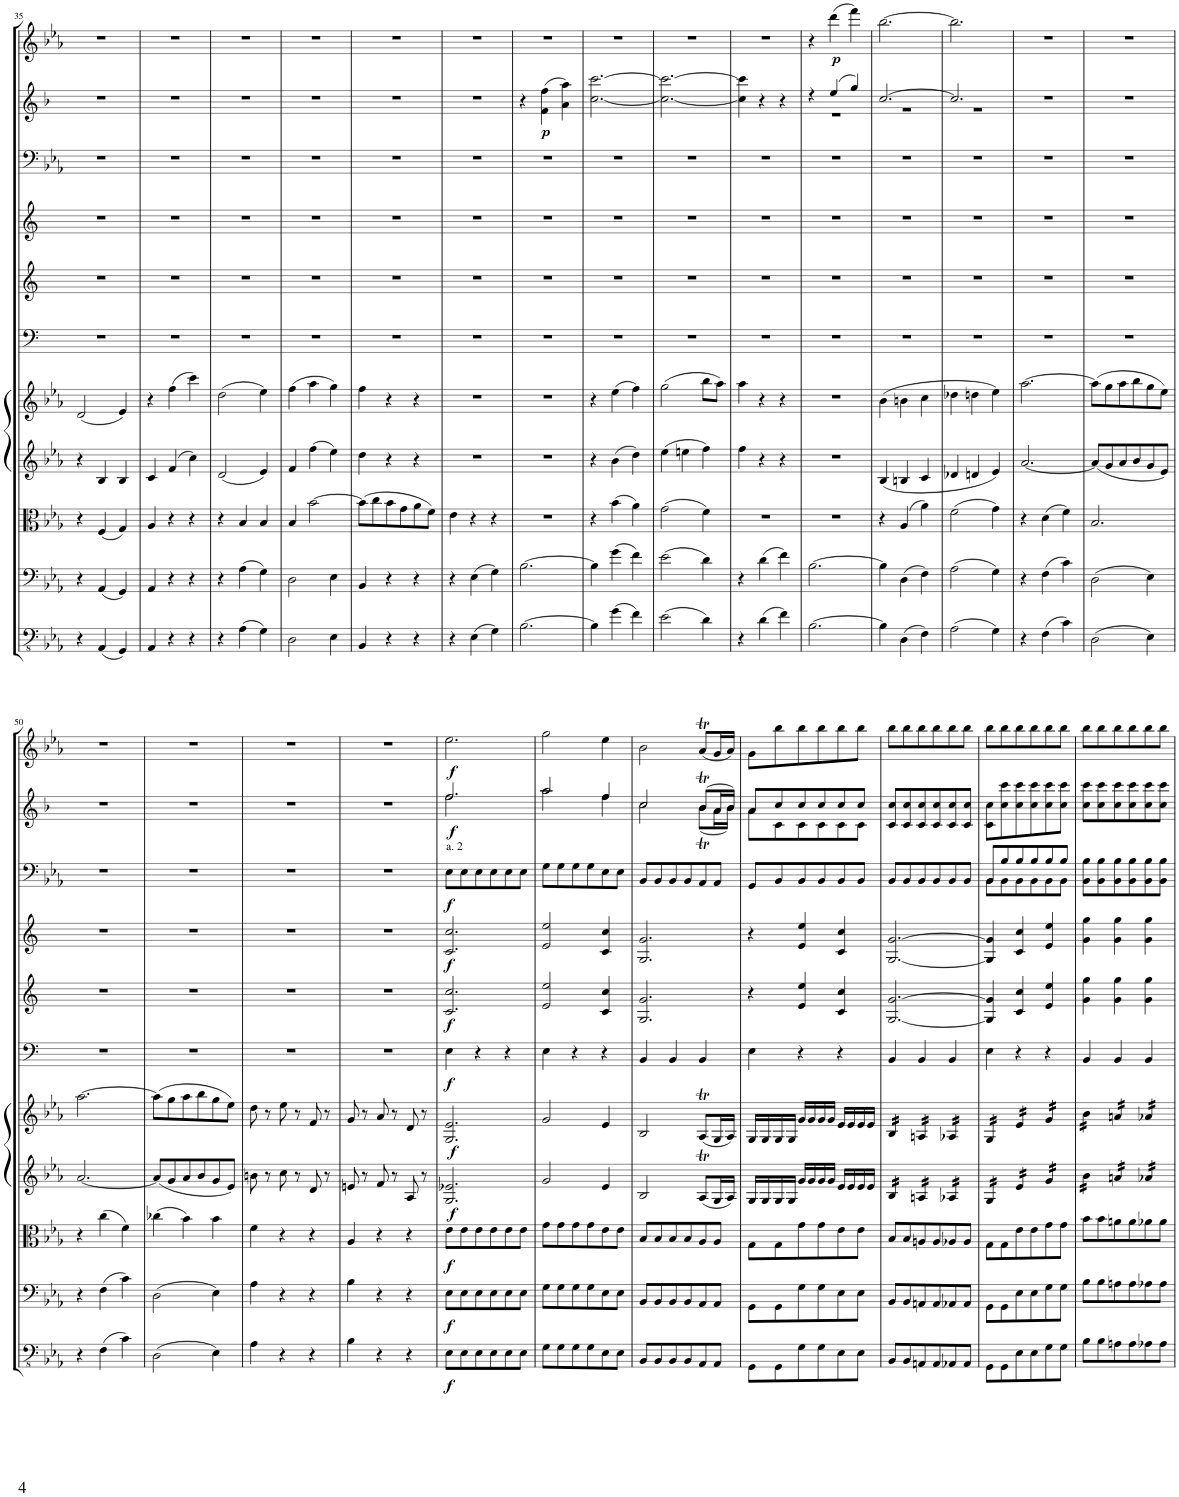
**kern	**dynam	**kern	**dynam	**kern	**dynam	**kern	**dynam	**kern	**dynam	**kern	**dynam	**kern	**dynam	**kern	**dynam	**kern	**dynam	**kern	**text	**dynam	**kern	**dynam
*part11	*part11	*part10	*part10	*part9	*part9	*part8	*part8	*part7	*part7	*part6	*part6	*part5	*part5	*part4	*part4	*part3	*part3	*part2	*part2	*part2	*part1	*part1
*staff11	*staff11	*staff10	*staff10	*staff9	*staff9	*staff8	*staff8	*staff7	*staff7	*staff6	*staff6	*staff5	*staff5	*staff4	*staff4	*staff3	*staff3	*staff2	*staff2	*staff2	*staff1	*staff1
*I"Basso.	*	*I"Violoncello.	*	*I"Viola.	*	*I"Violino II.	*	*I"Violino I.	*	*I"Timpani in Es. B.	*	*I"Trombe in Es.	*	*I"Corni in Es.	*	*I"Fagotti.	*	*I"Clarinetti in B.	*	*	*I"Flauto.	*
*	*	*	*	*	*	*	*	*	*	*I'Timp	*	*	*	*	*	*	*	*I'Cl	*	*	*I'Fl	*
!!LO:PB:g=z
*clefFv4	*	*clefF4	*	*clefC3	*	*clefG2	*	*clefG2	*	*clefF4	*	*clefG2	*	*clefG2	*	*clefF4	*	*clefG2	*	*	*clefG2	*
*	*	*	*	*	*	*	*	*	*	*	*	*Trd-2c-3	*	*Trd5c9	*	*	*	*Trd1c2	*	*	*	*
*k[b-e-a-]	*	*k[b-e-a-]	*	*k[b-e-a-]	*	*k[b-e-a-]	*	*k[b-e-a-]	*	*k[b-e-a-]	*	*k[]	*	*k[]	*	*k[b-e-a-]	*	*k[b-]	*	*	*k[b-e-a-]	*
*M3/4	*	*M3/4	*	*M3/4	*	*M3/4	*	*M3/4	*	*M3/4	*	*M3/4	*	*M3/4	*	*M3/4	*	*M3/4	*	*	*M3/4	*
=35	=35	=35	=35	=35	=35	=35	=35	=35	=35	=35	=35	=35	=35	=35	=35	=35	=35	=35	=35	=35	=35	=35
4r	.	4r	.	4r	.	4r	.	(2d/	.	2.r	.	2.r	.	2.r	.	2.r	.	2.r	.	.	2.r	.
(4AAA-/	.	(4AA-/	.	(4F/	.	4B-/	.	.	.	.	.	.	.	.	.	.	.	.	.	.	.	.
4GGG/)	.	4GG/)	.	4G/)	.	4B-/	.	4e-/)	.	.	.	.	.	.	.	.	.	.	.	.	.	.
=36	=36	=36	=36	=36	=36	=36	=36	=36	=36	=36	=36	=36	=36	=36	=36	=36	=36	=36	=36	=36	=36	=36
4AAA-/	.	4AA-/	.	4A-/	.	4c/	.	4r	.	2.r	.	2.r	.	2.r	.	2.r	.	2.r	.	.	2.r	.
4r	.	4r	.	4r	.	(4f/	.	(4ff\	.	.	.	.	.	.	.	.	.	.	.	.	.	.
4r	.	4r	.	4r	.	4cc\)	.	4ccc\)	.	.	.	.	.	.	.	.	.	.	.	.	.	.
=37	=37	=37	=37	=37	=37	=37	=37	=37	=37	=37	=37	=37	=37	=37	=37	=37	=37	=37	=37	=37	=37	=37
4r	.	4r	.	4r	.	(2d/	.	(2dd\	.	2.r	.	2.r	.	2.r	.	2.r	.	2.r	.	.	2.r	.
(4AA-\	.	(4A-\	.	4B-/	.	.	.	.	.	.	.	.	.	.	.	.	.	.	.	.	.	.
4GG\)	.	4G\)	.	4B-/	.	4e-/)	.	4ee-\)	.	.	.	.	.	.	.	.	.	.	.	.	.	.
=38	=38	=38	=38	=38	=38	=38	=38	=38	=38	=38	=38	=38	=38	=38	=38	=38	=38	=38	=38	=38	=38	=38
2DD\	.	2D\	.	4B-/	.	4f/	.	(4ff\	.	2.r	.	2.r	.	2.r	.	2.r	.	2.r	.	.	2.r	.
.	.	.	.	[2b-\	.	(4ff\	.	4aa-\	.	.	.	.	.	.	.	.	.	.	.	.	.	.
4EE-\	.	4E-\	.	.	.	4ee-\)	.	4gg\)	.	.	.	.	.	.	.	.	.	.	.	.	.	.
=39	=39	=39	=39	=39	=39	=39	=39	=39	=39	=39	=39	=39	=39	=39	=39	=39	=39	=39	=39	=39	=39	=39
4BBB-/	.	4BB-/	.	(8b-\L]	.	4dd\	.	4ff\	.	2.r	.	2.r	.	2.r	.	2.r	.	2.r	.	.	2.r	.
.	.	.	.	8cc\	.	.	.	.	.	.	.	.	.	.	.	.	.	.	.	.	.	.
4r	.	4r	.	8b-\	.	4r	.	4r	.	.	.	.	.	.	.	.	.	.	.	.	.	.
.	.	.	.	8g\	.	.	.	.	.	.	.	.	.	.	.	.	.	.	.	.	.	.
4r	.	4r	.	8a-\	.	4r	.	4r	.	.	.	.	.	.	.	.	.	.	.	.	.	.
.	.	.	.	8f\J)	.	.	.	.	.	.	.	.	.	.	.	.	.	.	.	.	.	.
=40	=40	=40	=40	=40	=40	=40	=40	=40	=40	=40	=40	=40	=40	=40	=40	=40	=40	=40	=40	=40	=40	=40
4r	.	4r	.	4e-\	.	2.r	.	2.r	.	2.r	.	2.r	.	2.r	.	2.r	.	2.r	.	.	2.r	.
(4EE-\	.	(4E-\	.	4r	.	.	.	.	.	.	.	.	.	.	.	.	.	.	.	.	.	.
4GG\)	.	4G\)	.	4r	.	.	.	.	.	.	.	.	.	.	.	.	.	.	.	.	.	.
=41	=41	=41	=41	=41	=41	=41	=41	=41	=41	=41	=41	=41	=41	=41	=41	=41	=41	=41	=41	=41	=41	=41
[2.BB-\	.	[2.B-\	.	2.r	.	2.r	.	2.r	.	2.r	.	2.r	.	2.r	.	2.r	.	4r	.	.	2.r	.
!	!	!	!	!	!	!	!	!	!	!	!	!	!	!	!	!	!	!	!	!LO:DY:b	!	!
.	.	.	.	.	.	.	.	.	.	.	.	.	.	.	.	.	.	(4f\ 4ff\	.	p	.	.
.	.	.	.	.	.	.	.	.	.	.	.	.	.	.	.	.	.	4a\ 4aa\)	.	.	.	.
=42	=42	=42	=42	=42	=42	=42	=42	=42	=42	=42	=42	=42	=42	=42	=42	=42	=42	=42	=42	=42	=42	=42
4BB-\]	.	4B-\]	.	4r	.	4r	.	4r	.	2.r	.	2.r	.	2.r	.	2.r	.	[2.cc\ [2.ccc\	.	.	2.r	.
(4G\	.	(4g\	.	(4b-\	.	(4b-\	.	(4ee-\	.	.	.	.	.	.	.	.	.	.	.	.	.	.
4F\)	.	4f\)	.	4a-\)	.	4dd\)	.	4ff\)	.	.	.	.	.	.	.	.	.	.	.	.	.	.
=43	=43	=43	=43	=43	=43	=43	=43	=43	=43	=43	=43	=43	=43	=43	=43	=43	=43	=43	=43	=43	=43	=43
(2E-\	.	(2e-\	.	(2g\	.	(4ee-\	.	(2gg\	.	2.r	.	2.r	.	2.r	.	2.r	.	2.cc\_ 2.ccc\_	.	.	2.r	.
.	.	.	.	.	.	4een\	.	.	.	.	.	.	.	.	.	.	.	.	.	.	.	.
4D\)	.	4d\)	.	4f\)	.	4ff\)	.	8bb-\L	.	.	.	.	.	.	.	.	.	.	.	.	.	.
.	.	.	.	.	.	.	.	8aa-\J)	.	.	.	.	.	.	.	.	.	.	.	.	.	.
=44	=44	=44	=44	=44	=44	=44	=44	=44	=44	=44	=44	=44	=44	=44	=44	=44	=44	=44	=44	=44	=44	=44
4r	.	4r	.	2.r	.	4ff\	.	4aa-\	.	2.r	.	2.r	.	2.r	.	2.r	.	4cc\] 4ccc\]	.	.	2.r	.
(4D\	.	(4d\	.	.	.	4r	.	4r	.	.	.	.	.	.	.	.	.	4r	.	.	.	.
4F\)	.	4f\)	.	.	.	4r	.	4r	.	.	.	.	.	.	.	.	.	4r	.	.	.	.
=45	=45	=45	=45	=45	=45	=45	=45	=45	=45	=45	=45	=45	=45	=45	=45	=45	=45	=45	=45	=45	=45	=45
*	*	*	*	*	*	*	*	*	*	*	*	*	*	*	*	*	*	*^	*	*	*	*
[2.BB-\	.	[2.B-\	.	2.r	.	2.r	.	2.r	.	2.r	.	2.r	.	2.r	.	2.r	.	4r	2.r	.	.	4r	.
!	!	!	!	!	!	!	!	!	!	!	!	!	!	!	!	!	!	!	!	!	!	!	!LO:DY:b
.	.	.	.	.	.	.	.	.	.	.	.	.	.	.	.	.	.	(4ee/	.	.	.	(4ddd\	p
.	.	.	.	.	.	.	.	.	.	.	.	.	.	.	.	.	.	4gg/)	.	.	.	4fff\)	.
=46	=46	=46	=46	=46	=46	=46	=46	=46	=46	=46	=46	=46	=46	=46	=46	=46	=46	=46	=46	=46	=46	=46	=46
4BB-\]	.	4B-\]	.	4r	.	(4B-/	.	(4b-\	.	2.r	.	2.r	.	2.r	.	2.r	.	[2.cc/	2.r	.	.	[2.bb-\	.
(4DD\	.	(4D\	.	(4A-/	.	4Bn/	.	4bn\	.	.	.	.	.	.	.	.	.	.	.	.	.	.	.
4FF\)	.	4F\)	.	4a-\)	.	4c/	.	4cc\	.	.	.	.	.	.	.	.	.	.	.	.	.	.	.
=47	=47	=47	=47	=47	=47	=47	=47	=47	=47	=47	=47	=47	=47	=47	=47	=47	=47	=47	=47	=47	=47	=47	=47
(2AA-\	.	(2A-\	.	(2f\	.	4d-X/	.	4dd-X\	.	2.r	.	2.r	.	2.r	.	2.r	.	2.cc/]	2.r	.	.	2.bb-\]	.
.	.	.	.	.	.	4dn/	.	4ddn\	.	.	.	.	.	.	.	.	.	.	.	.	.	.	.
4GG\)	.	4G\)	.	4g\)	.	4e-/)	.	4ee-\)	.	.	.	.	.	.	.	.	.	.	.	.	.	.	.
*	*	*	*	*	*	*	*	*	*	*	*	*	*	*	*	*	*	*v	*v	*	*	*	*
=48	=48	=48	=48	=48	=48	=48	=48	=48	=48	=48	=48	=48	=48	=48	=48	=48	=48	=48	=48	=48	=48	=48
4r	.	4r	.	4r	.	[2.a-/	.	[2.aa-\	.	2.r	.	2.r	.	2.r	.	2.r	.	2.r	.	.	2.r	.
(4FF\	.	(4F\	.	(4d\	.	.	.	.	.	.	.	.	.	.	.	.	.	.	.	.	.	.
4C\)	.	4c\)	.	4f\)	.	.	.	.	.	.	.	.	.	.	.	.	.	.	.	.	.	.
=49	=49	=49	=49	=49	=49	=49	=49	=49	=49	=49	=49	=49	=49	=49	=49	=49	=49	=49	=49	=49	=49	=49
(2DD\	.	(2D\	.	2.B-/	.	(8a-/L]	.	(8aa-\L]	.	2.r	.	2.r	.	2.r	.	2.r	.	2.r	.	.	2.r	.
.	.	.	.	.	.	8g/	.	8gg\	.	.	.	.	.	.	.	.	.	.	.	.	.	.
.	.	.	.	.	.	8a-/	.	8aa-\	.	.	.	.	.	.	.	.	.	.	.	.	.	.
.	.	.	.	.	.	8b-/	.	8bb-\	.	.	.	.	.	.	.	.	.	.	.	.	.	.
4EE-\)	.	4E-\)	.	.	.	8g/	.	8gg\	.	.	.	.	.	.	.	.	.	.	.	.	.	.
.	.	.	.	.	.	8e-/J)	.	8ee-\J)	.	.	.	.	.	.	.	.	.	.	.	.	.	.
!!LO:LB:g=z
=50	=50	=50	=50	=50	=50	=50	=50	=50	=50	=50	=50	=50	=50	=50	=50	=50	=50	=50	=50	=50	=50	=50
4r	.	4r	.	4r	.	[2.a-/	.	[2.aa-\	.	2.r	.	2.r	.	2.r	.	2.r	.	2.r	.	.	2.r	.
(4FF\	.	(4F\	.	(4cc\	.	.	.	.	.	.	.	.	.	.	.	.	.	.	.	.	.	.
4C\)	.	4c\)	.	4f\)	.	.	.	.	.	.	.	.	.	.	.	.	.	.	.	.	.	.
=51	=51	=51	=51	=51	=51	=51	=51	=51	=51	=51	=51	=51	=51	=51	=51	=51	=51	=51	=51	=51	=51	=51
(2DD\	.	(2D\	.	(4cc-X\	.	(8a-/L]	.	(8aa-\L]	.	2.r	.	2.r	.	2.r	.	2.r	.	2.r	.	.	2.r	.
.	.	.	.	.	.	8g/	.	8gg\	.	.	.	.	.	.	.	.	.	.	.	.	.	.
.	.	.	.	4b-\)	.	8a-/	.	8aa-\	.	.	.	.	.	.	.	.	.	.	.	.	.	.
.	.	.	.	.	.	8b-/	.	8bb-\	.	.	.	.	.	.	.	.	.	.	.	.	.	.
4EE-\)	.	4E-\)	.	4b-\	.	8g/	.	8gg\	.	.	.	.	.	.	.	.	.	.	.	.	.	.
.	.	.	.	.	.	8e-/J)	.	8ee-\J)	.	.	.	.	.	.	.	.	.	.	.	.	.	.
=52	=52	=52	=52	=52	=52	=52	=52	=52	=52	=52	=52	=52	=52	=52	=52	=52	=52	=52	=52	=52	=52	=52
4AA-\	.	4A-\	.	4f\	.	8bn\	.	8dd\	.	2.r	.	2.r	.	2.r	.	2.r	.	2.r	.	.	2.r	.
.	.	.	.	.	.	8r	.	8r	.	.	.	.	.	.	.	.	.	.	.	.	.	.
4r	.	4r	.	4r	.	8cc\	.	8ee-\	.	.	.	.	.	.	.	.	.	.	.	.	.	.
.	.	.	.	.	.	8r	.	8r	.	.	.	.	.	.	.	.	.	.	.	.	.	.
4r	.	4r	.	4r	.	8d/	.	8f/	.	.	.	.	.	.	.	.	.	.	.	.	.	.
.	.	.	.	.	.	8r	.	8r	.	.	.	.	.	.	.	.	.	.	.	.	.	.
=53	=53	=53	=53	=53	=53	=53	=53	=53	=53	=53	=53	=53	=53	=53	=53	=53	=53	=53	=53	=53	=53	=53
4BB-\	.	4B-\	.	4A-/	.	8en/	.	8g/	.	2.r	.	2.r	.	2.r	.	2.r	.	2.r	.	.	2.r	.
.	.	.	.	.	.	8r	.	8r	.	.	.	.	.	.	.	.	.	.	.	.	.	.
4r	.	4r	.	4r	.	8f/	.	8a-/	.	.	.	.	.	.	.	.	.	.	.	.	.	.
.	.	.	.	.	.	8r	.	8r	.	.	.	.	.	.	.	.	.	.	.	.	.	.
4r	.	4r	.	4r	.	8A-/	.	8d/	.	.	.	.	.	.	.	.	.	.	.	.	.	.
.	.	.	.	.	.	8r	.	8r	.	.	.	.	.	.	.	.	.	.	.	.	.	.
=54	=54	=54	=54	=54	=54	=54	=54	=54	=54	=54	=54	=54	=54	=54	=54	=54	=54	=54	=54	=54	=54	=54
*	*	*	*	*	*	*	*	*	*	*	*	*	*	*	*	*	*	*^	*	*	*	*
!	!	!	!	!	!	!	!	!	!	!	!	!	!	!	!	!LO:TX:a:t=a. 2	!	!	!	!	!	!	!
!	!LO:DY:b	!	!LO:DY:b	!	!LO:DY:b	!	!LO:DY:b	!	!LO:DY:b	!	!LO:DY:b	!	!LO:DY:b	!	!LO:DY:b	!	!LO:DY:b	!	!	!	!LO:DY:b	!	!LO:DY:b
8EE-\L	f	8E-\L	f	8e-\L	f	2.G/ 2.e-X/	f	2.G/ 2.e-/	f	4E-\	f	2.c/ 2.cc/	f	2.c/ 2.cc/	f	8E-\L	f	2.ff/	2.ff\	.	f	2.ee-\	f
8EE-\	.	8E-\	.	8e-\	.	.	.	.	.	.	.	.	.	.	.	8E-\	.	.	.	.	.	.	.
8EE-\	.	8E-\	.	8e-\	.	.	.	.	.	4r	.	.	.	.	.	8E-\	.	.	.	.	.	.	.
8EE-\	.	8E-\	.	8e-\	.	.	.	.	.	.	.	.	.	.	.	8E-\	.	.	.	.	.	.	.
8EE-\	.	8E-\	.	8e-\	.	.	.	.	.	4r	.	.	.	.	.	8E-\	.	.	.	.	.	.	.
8EE-\J	.	8E-\J	.	8e-\J	.	.	.	.	.	.	.	.	.	.	.	8E-\J	.	.	.	.	.	.	.
=55	=55	=55	=55	=55	=55	=55	=55	=55	=55	=55	=55	=55	=55	=55	=55	=55	=55	=55	=55	=55	=55	=55	=55
8GG\L	.	8G\L	.	8g\L	.	2g/	.	2g/	.	4E-\	.	2e/ 2ee/	.	2e/ 2ee/	.	8G\L	.	2aa/	2aa\	.	.	2gg\	.
8GG\	.	8G\	.	8g\	.	.	.	.	.	.	.	.	.	.	.	8G\	.	.	.	.	.	.	.
8GG\	.	8G\	.	8g\	.	.	.	.	.	4r	.	.	.	.	.	8G\	.	.	.	.	.	.	.
8GG\	.	8G\	.	8g\	.	.	.	.	.	.	.	.	.	.	.	8G\	.	.	.	.	.	.	.
8EE-\	.	8E-\	.	8e-\	.	4e-/	.	4e-/	.	4r	.	4c/ 4cc/	.	4c/ 4cc/	.	8E-\	.	4ff/	4ff\	.	.	4ee-\	.
8EE-\J	.	8E-\J	.	8e-\J	.	.	.	.	.	.	.	.	.	.	.	8E-\J	.	.	.	.	.	.	.
=56	=56	=56	=56	=56	=56	=56	=56	=56	=56	=56	=56	=56	=56	=56	=56	=56	=56	=56	=56	=56	=56	=56	=56
8BBB-/L	.	8BB-/L	.	8B-/L	.	2B-/	.	2B-/	.	4BB-/	.	2.G/ 2.g/	.	2.G/ 2.g/	.	8BB-/L	.	2cc/	2cc\	.	.	2b-\	.
8BBB-/	.	8BB-/	.	8B-/	.	.	.	.	.	.	.	.	.	.	.	8BB-/	.	.	.	.	.	.	.
8BBB-/	.	8BB-/	.	8B-/	.	.	.	.	.	4BB-/	.	.	.	.	.	8BB-/	.	.	.	.	.	.	.
8BBB-/	.	8BB-/	.	8B-/	.	.	.	.	.	.	.	.	.	.	.	8BB-/	.	.	.	.	.	.	.
8AAA-/	.	8AA-/	.	8A-/	.	(8A-T/L	.	(8A-T/L	.	4BB-/	.	.	.	.	.	8AA-/	.	(8b-T/L	(8b-T\L	.	.	(8a-T/L	.
8AAA-/J	.	8AA-/J	.	8A-/J	.	16G/L	.	16G/L	.	.	.	.	.	.	.	8AA-/J	.	16a/L	16a\L	.	.	16g/L	.
.	.	.	.	.	.	16A-/JJ)	.	16A-/JJ)	.	.	.	.	.	.	.	.	.	16b-/JJ)	16b-\JJ)	.	.	16a-/JJ)	.
=57	=57	=57	=57	=57	=57	=57	=57	=57	=57	=57	=57	=57	=57	=57	=57	=57	=57	=57	=57	=57	=57	=57	=57
8GGG\L	.	8GG\L	.	8G\L	.	16G/LL	.	16G/LL	.	4E-\	.	4r	.	4r	.	8GG/L	.	8a/L	8a\L	.	.	8g\L	.
.	.	.	.	.	.	16G/	.	16G/	.	.	.	.	.	.	.	.	.	.	.	.	.	.	.
8GGG\	.	8GG\	.	8G\	.	16G/	.	16G/	.	.	.	.	.	.	.	8BB-/	.	8cc/	8c\	.	.	8bb-\	.
.	.	.	.	.	.	16G/JJ	.	16G/JJ	.	.	.	.	.	.	.	.	.	.	.	.	.	.	.
8GG\	.	8G\	.	8g\	.	16g/LL	.	16g/LL	.	4r	.	4e/ 4ee/	.	4e/ 4ee/	.	8BB-/	.	8cc/	8c\	.	.	8bb-\	.
.	.	.	.	.	.	16g/	.	16g/	.	.	.	.	.	.	.	.	.	.	.	.	.	.	.
8GG\	.	8G\	.	8g\	.	16g/	.	16g/	.	.	.	.	.	.	.	8BB-/	.	8cc/	8c\	.	.	8bb-\	.
.	.	.	.	.	.	16g/JJ	.	16g/JJ	.	.	.	.	.	.	.	.	.	.	.	.	.	.	.
8EE-\	.	8E-\	.	8e-\	.	16e-/LL	.	16e-/LL	.	4r	.	4c/ 4cc/	.	4c/ 4cc/	.	8BB-/	.	8cc/	8c\	.	.	8bb-\	.
.	.	.	.	.	.	16e-/	.	16e-/	.	.	.	.	.	.	.	.	.	.	.	.	.	.	.
8EE-\J	.	8E-\J	.	8e-\J	.	16e-/	.	16e-/	.	.	.	.	.	.	.	8BB-/J	.	8cc/J	8c\J	.	.	8bb-\J	.
.	.	.	.	.	.	16e-/JJ	.	16e-/JJ	.	.	.	.	.	.	.	.	.	.	.	.	.	.	.
*	*	*	*	*	*	*	*	*	*	*	*	*	*	*	*	*	*	*v	*v	*	*	*	*
=58	=58	=58	=58	=58	=58	=58	=58	=58	=58	=58	=58	=58	=58	=58	=58	=58	=58	=58	=58	=58	=58	=58
*	*	*	*	*	*	*tremolo	*	*	*	*	*	*	*	*	*	*	*	*	*	*	*	*
*	*	*	*	*	*	*	*	*tremolo	*	*	*	*	*	*	*	*	*	*	*	*	*	*
8BBB-/L	.	8BB-/L	.	8B-/L	.	16B-/LL	.	16B-/LL	.	4BB-/	.	[2.G/ [2.g/	.	[2.G/ [2.g/	.	8BB-/L	.	8c/ 8cc/L	.	.	8bb-\L	.
.	.	.	.	.	.	16B-/	.	16B-/	.	.	.	.	.	.	.	.	.	.	.	.	.	.
8BBB-/	.	8BB-/	.	8B-/	.	16B-/	.	16B-/	.	.	.	.	.	.	.	8BB-/	.	8c/ 8cc/	.	.	8bb-\	.
.	.	.	.	.	.	16B-/JJ	.	16B-/JJ	.	.	.	.	.	.	.	.	.	.	.	.	.	.
8AAAn/	.	8AAn/	.	8An/	.	16An/LL	.	16An/LL	.	4BB-/	.	.	.	.	.	8BB-/	.	8c/ 8cc/	.	.	8bb-\	.
.	.	.	.	.	.	16An/	.	16An/	.	.	.	.	.	.	.	.	.	.	.	.	.	.
8AAA/	.	8AA/	.	8A/	.	16An/	.	16An/	.	.	.	.	.	.	.	8BB-/	.	8c/ 8cc/	.	.	8bb-\	.
.	.	.	.	.	.	16An/JJ	.	16An/JJ	.	.	.	.	.	.	.	.	.	.	.	.	.	.
8AAA-X/	.	8AA-X/	.	8A-X/	.	16A-X/LL	.	16A-X/LL	.	4BB-/	.	.	.	.	.	8BB-/	.	8c/ 8cc/	.	.	8bb-\	.
.	.	.	.	.	.	16A-X/	.	16A-X/	.	.	.	.	.	.	.	.	.	.	.	.	.	.
8AAA-/J	.	8AA-/J	.	8A-/J	.	16A-X/	.	16A-X/	.	.	.	.	.	.	.	8BB-/J	.	8c/ 8cc/J	.	.	8bb-\J	.
.	.	.	.	.	.	16A-X/JJ	.	16A-X/JJ	.	.	.	.	.	.	.	.	.	.	.	.	.	.
=59	=59	=59	=59	=59	=59	=59	=59	=59	=59	=59	=59	=59	=59	=59	=59	=59	=59	=59	=59	=59	=59	=59
*	*	*	*	*	*	*	*	*	*	*	*	*	*	*	*	*^	*	*	*	*	*	*
8GGG\L	.	8GG\L	.	8G\L	.	16G/LL	.	16G/LL	.	4E-\	.	4G/] 4g/]	.	4G/] 4g/]	.	8BB-/L	8BB-\L	.	8c\ 8cc\L	.	.	8bb-\L	.
.	.	.	.	.	.	16G/	.	16G/	.	.	.	.	.	.	.	.	.	.	.	.	.	.	.
8GGG\	.	8GG\	.	8G\	.	16G/	.	16G/	.	.	.	.	.	.	.	8B-/	8BB-\	.	8cc\ 8ccc\	.	.	8bb-\	.
.	.	.	.	.	.	16G/JJ	.	16G/JJ	.	.	.	.	.	.	.	.	.	.	.	.	.	.	.
8EE-\	.	8E-\	.	8e-\	.	16e-/LL	.	16e-/LL	.	4r	.	4c/ 4cc/	.	4c/ 4cc/	.	8B-/	8BB-\	.	8cc\ 8ccc\	.	.	8bb-\	.
.	.	.	.	.	.	16e-/	.	16e-/	.	.	.	.	.	.	.	.	.	.	.	.	.	.	.
8EE-\	.	8E-\	.	8e-\	.	16e-/	.	16e-/	.	.	.	.	.	.	.	8B-/	8BB-\	.	8cc\ 8ccc\	.	.	8bb-\	.
.	.	.	.	.	.	16e-/JJ	.	16e-/JJ	.	.	.	.	.	.	.	.	.	.	.	.	.	.	.
8GG\	.	8G\	.	8g\	.	16g/LL	.	16g/LL	.	4r	.	4e/ 4ee/	.	4e/ 4ee/	.	8B-/	8BB-\	.	8cc\ 8ccc\	.	.	8bb-\	.
.	.	.	.	.	.	16g/	.	16g/	.	.	.	.	.	.	.	.	.	.	.	.	.	.	.
!	!	!	!	!	!	!	!	!	!	!	!	!	!	!	!	!	!	!	!	!LO:LY:b	!	!	!
8GG\J	.	8G\J	.	8g\J	.	16g/	.	16g/	.	.	.	.	.	.	.	8B-/J	8BB-\J	.	8cc\ 8ccc\J	.	.	8bb-\J	.
.	.	.	.	.	.	16g/JJ	.	16g/JJ	.	.	.	.	.	.	.	.	.	.	.	.	.	.	.
*	*	*	*	*	*	*	*	*	*	*	*	*	*	*	*	*v	*v	*	*	*	*	*	*
=60	=60	=60	=60	=60	=60	=60	=60	=60	=60	=60	=60	=60	=60	=60	=60	=60	=60	=60	=60	=60	=60	=60
8BB-\L	.	8B-\L	.	8b-\L	.	16b-\LL	.	16b-\LL	.	4BB-/	.	4g\ 4gg\	.	4g\ 4gg\	.	8BB-\ 8B-\L	.	8cc\ 8ccc\L	.	.	8bb-\L	.
.	.	.	.	.	.	16b-\	.	16b-\	.	.	.	.	.	.	.	.	.	.	.	.	.	.
8BB-\	.	8B-\	.	8b-\	.	16b-\	.	16b-\	.	.	.	.	.	.	.	8BB-\ 8B-\	.	8cc\ 8ccc\	.	.	8bb-\	.
.	.	.	.	.	.	16b-\JJ	.	16b-\JJ	.	.	.	.	.	.	.	.	.	.	.	.	.	.
8AAn\	.	8An\	.	8an\	.	16an/LL	.	16an/LL	.	4BB-/	.	4g\ 4gg\	.	4g\ 4gg\	.	8BB-\ 8B-\	.	8cc\ 8ccc\	.	.	8bb-\	.
.	.	.	.	.	.	16an/	.	16an/	.	.	.	.	.	.	.	.	.	.	.	.	.	.
8AA\	.	8A\	.	8a\	.	16an/	.	16an/	.	.	.	.	.	.	.	8BB-\ 8B-\	.	8cc\ 8ccc\	.	.	8bb-\	.
.	.	.	.	.	.	16an/JJ	.	16an/JJ	.	.	.	.	.	.	.	.	.	.	.	.	.	.
8AA-X\	.	8A-X\	.	8a-X\	.	16a-X/LL	.	16a-X/LL	.	4BB-/	.	4g\ 4gg\	.	4g\ 4gg\	.	8BB-\ 8B-\	.	8cc\ 8ccc\	.	.	8bb-\	.
.	.	.	.	.	.	16a-X/	.	16a-X/	.	.	.	.	.	.	.	.	.	.	.	.	.	.
8AA-\J	.	8A-\J	.	8a-\J	.	16a-X/	.	16a-X/	.	.	.	.	.	.	.	8BB-\ 8B-\J	.	8cc\ 8ccc\J	.	.	8bb-\J	.
.	.	.	.	.	.	16a-X/JJ	.	16a-X/JJ	.	.	.	.	.	.	.	.	.	.	.	.	.	.
*	*	*	*	*	*	*	*	*Xtremolo	*	*	*	*	*	*	*	*	*	*	*	*	*	*
*	*	*	*	*	*	*Xtremolo	*	*	*	*	*	*	*	*	*	*	*	*	*	*	*	*
=	=	=	=	=	=	=	=	=	=	=	=	=	=	=	=	=	=	=	=	=	=	=
*-	*-	*-	*-	*-	*-	*-	*-	*-	*-	*-	*-	*-	*-	*-	*-	*-	*-	*-	*-	*-	*-	*-
